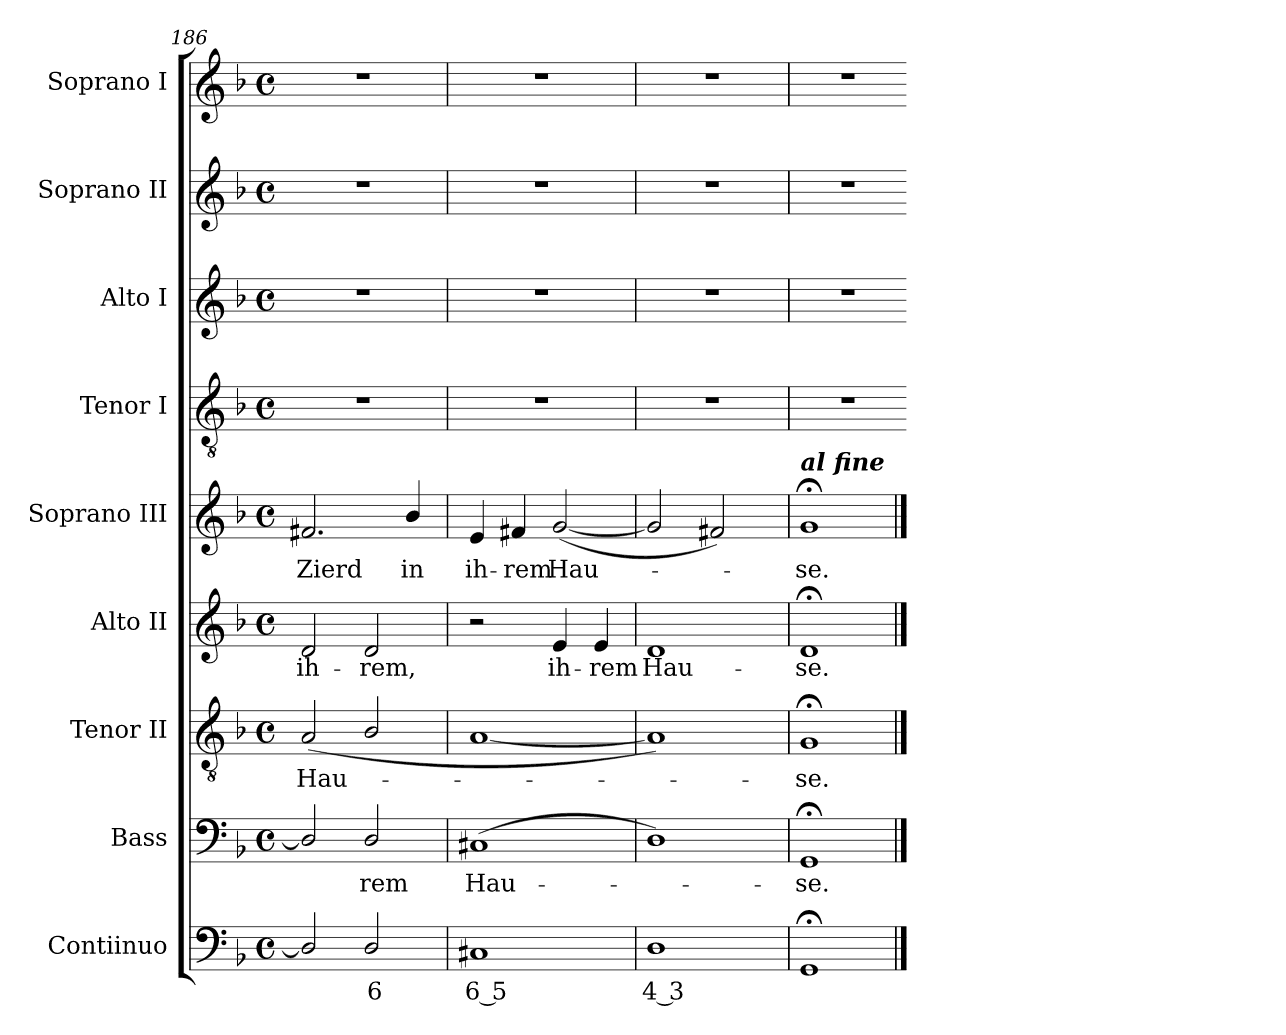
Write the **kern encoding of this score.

**kern	**text	**kern	**text	**kern	**text	**kern	**text	**kern	**text	**kern	**kern	**kern	**kern
*part9	*part9	*part8	*part8	*part7	*part7	*part6	*part6	*part5	*part5	*part4	*part3	*part2	*part1
*staff9	*staff9	*staff8	*staff8	*staff7	*staff7	*staff6	*staff6	*staff5	*staff5	*staff4	*staff3	*staff2	*staff1
*I"Contiinuo	*	*I"Bass	*	*I"Tenor II	*	*I"Alto II	*	*I"Soprano III	*	*I"Tenor I	*I"Alto I	*I"Soprano II	*I"Soprano I
*	*	*I'B	*	*I'T II	*	*I'A II	*	*I'S III	*	*I'T I	*I'A I	*I'S II	*I'S I
*clefF4	*	*clefF4	*	*clefGv2	*	*clefG2	*	*clefG2	*	*clefGv2	*clefG2	*clefG2	*clefG2
*k[b-]	*	*k[b-]	*	*k[b-]	*	*k[b-]	*	*k[b-]	*	*k[b-]	*k[b-]	*k[b-]	*k[b-]
*F:	*	*F:	*	*F:	*	*F:	*	*F:	*	*F:	*F:	*F:	*F:
*M4/4	*	*M4/4	*	*M4/4	*	*M4/4	*	*M4/4	*	*M4/4	*M4/4	*M4/4	*M4/4
*met(c)	*	*met(c)	*	*met(c)	*	*met(c)	*	*met(c)	*	*met(c)	*met(c)	*met(c)	*met(c)
=186	=186	=186	=186	=186	=186	=186	=186	=186	=186	=186	=186	=186	=186
!	!	!	!	!	!LO:LY:b	!	!LO:LY:b	!	!LO:LY:b	!	!	!	!
2D/]	.	2D/]	.	(<2A	Hau-	2d	ih-	2.f#X	Zierd	1r	1r	1r	1r
!	!LO:LY:b	!	!LO:LY:b	!	!	!	!LO:LY:b	!	!	!	!	!	!
2D/	6	2D/	rem	2B-/	.	2d	-rem,	.	.	.	.	.	.
!	!	!	!	!	!	!	!	!	!LO:LY:b	!	!	!	!
.	.	.	.	.	.	.	.	4b-/	in	.	.	.	.
=187	=187	=187	=187	=187	=187	=187	=187	=187	=187	=187	=187	=187	=187
!	!LO:LY:b	!	!LO:LY:b	!	!	!	!	!	!LO:LY:b	!	!	!	!
1C#X	6 5	(<1C#X	Hau-	[1A	.	2r	.	4e	ih-	1r	1r	1r	1r
!	!	!	!	!	!	!	!	!	!LO:LY:b	!	!	!	!
.	.	.	.	.	.	.	.	4f#X	-rem	.	.	.	.
!	!	!	!	!	!	!	!LO:LY:b	!	!LO:LY:b	!	!	!	!
.	.	.	.	.	.	4e	ih-	(<[2g	Hau-	.	.	.	.
!	!	!	!	!	!	!	!LO:LY:b	!	!	!	!	!	!
.	.	.	.	.	.	4e	-rem	.	.	.	.	.	.
=188	=188	=188	=188	=188	=188	=188	=188	=188	=188	=188	=188	=188	=188
!	!LO:LY:b	!	!	!	!	!	!LO:LY:b	!	!	!	!	!	!
1D	4 3	1D)	.	1A])	.	1d	Hau-	2g]	.	1r	1r	1r	1r
.	.	.	.	.	.	.	.	2f#X)	.	.	.	.	.
=189	=189	=189	=189	=189	=189	=189	=189	=189	=189	=189	=189	=189	=189
!	!	!	!	!	!	!	!	!LO:TX:a:Bi:t=al fine	!	!	!	!	!
!	!	!	!LO:LY:b	!	!LO:LY:b	!	!LO:LY:b	!	!LO:LY:b	!	!	!	!
1GG;<	.	1GG;<	se.	1G;<	se.	1d;<	-se.	1g;<	se.	1r	1r	1r	1r
==	=	==	=	==	=	==	=	==	=	=	=	=	=
*-	*-	*-	*-	*-	*-	*-	*-	*-	*-	*-	*-	*-	*-
